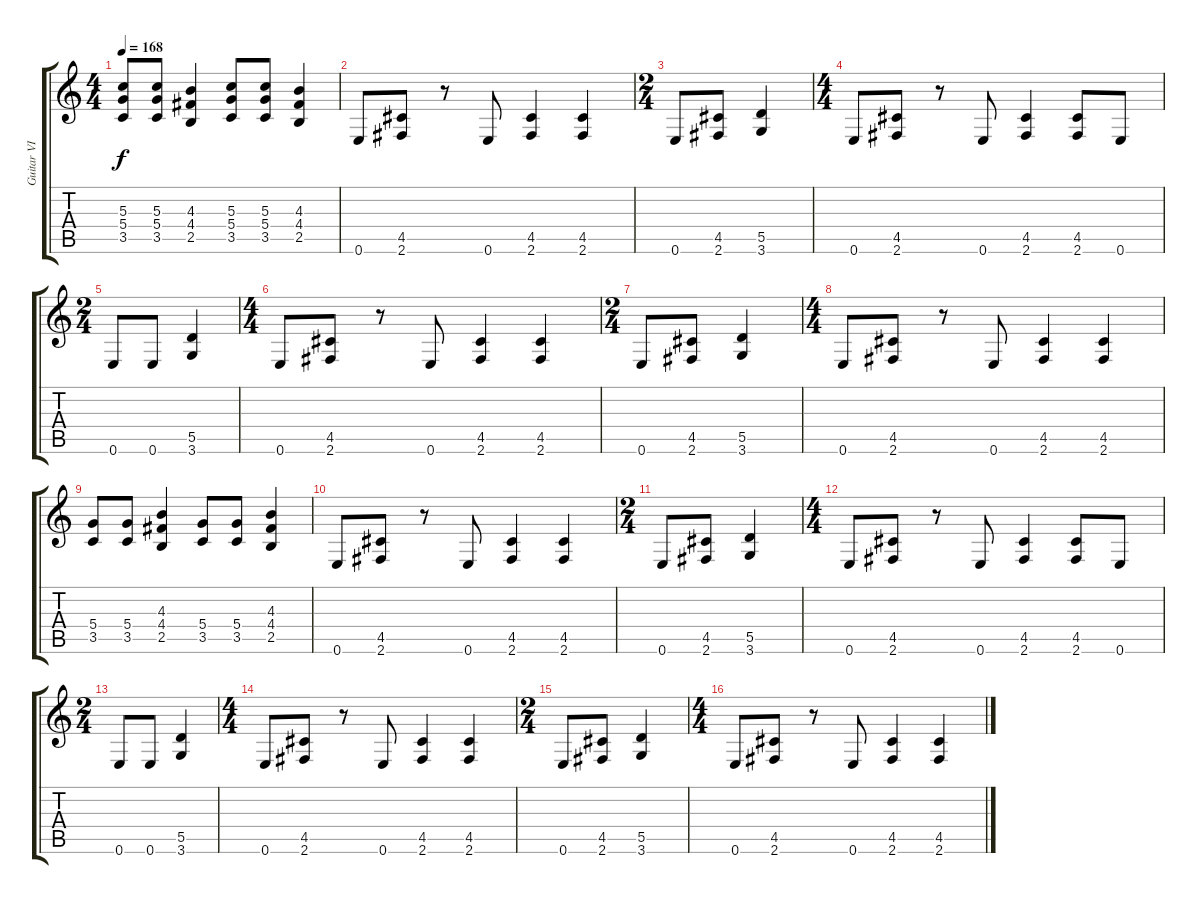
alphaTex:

\track ("Guitar VI Distortion" "Guitar VI ") {instrument distortionguitar}
\staff {score tabs}
\tuning (E4 B3 G3 D3 A2 E2) {hide}
\ts (4 4)
\tempo 168
\clef g2
\ks c
(5.3 5.4 3.5).8{dy f} (5.3 5.4 3.5).8 (4.3 4.4 2.5).4 (5.3 5.4 3.5).8 (5.3 5.4 3.5).8 (4.3 4.4 2.5).4 |
0.6.8 (4.5 2.6).8 r.8 0.6.8 (4.5 2.6).4 (4.5 2.6).4 |
\ts (2 4)
0.6.8 (4.5 2.6).8 (5.5 3.6).4 |
\ts (4 4)
0.6.8 (4.5 2.6).8 r.8 0.6.8 (4.5 2.6).4 (4.5 2.6).8 0.6.8 |
\ts (2 4)
0.6.8 0.6.8 (5.5 3.6).4 |
\ts (4 4)
0.6.8 (4.5 2.6).8 r.8 0.6.8 (4.5 2.6).4 (4.5 2.6).4 |
\ts (2 4)
0.6.8 (4.5 2.6).8 (5.5 3.6).4 |
\ts (4 4)
0.6.8 (4.5 2.6).8 r.8 0.6.8 (4.5 2.6).4 (4.5 2.6).4 |
(5.4 3.5).8 (5.4 3.5).8 (4.3 4.4 2.5).4 (5.4 3.5).8 (5.4 3.5).8 (4.3 4.4 2.5).4 |
0.6.8 (4.5 2.6).8 r.8 0.6.8 (4.5 2.6).4 (4.5 2.6).4 |
\ts (2 4)
0.6.8 (4.5 2.6).8 (5.5 3.6).4 |
\ts (4 4)
0.6.8 (4.5 2.6).8 r.8 0.6.8 (4.5 2.6).4 (4.5 2.6).8 0.6.8 |
\ts (2 4)
0.6.8 0.6.8 (5.5 3.6).4 |
\ts (4 4)
0.6.8 (4.5 2.6).8 r.8 0.6.8 (4.5 2.6).4 (4.5 2.6).4 |
\ts (2 4)
0.6.8 (4.5 2.6).8 (5.5 3.6).4 |
\ts (4 4)
0.6.8 (4.5 2.6).8 r.8 0.6.8 (4.5 2.6).4 (4.5 2.6).4
